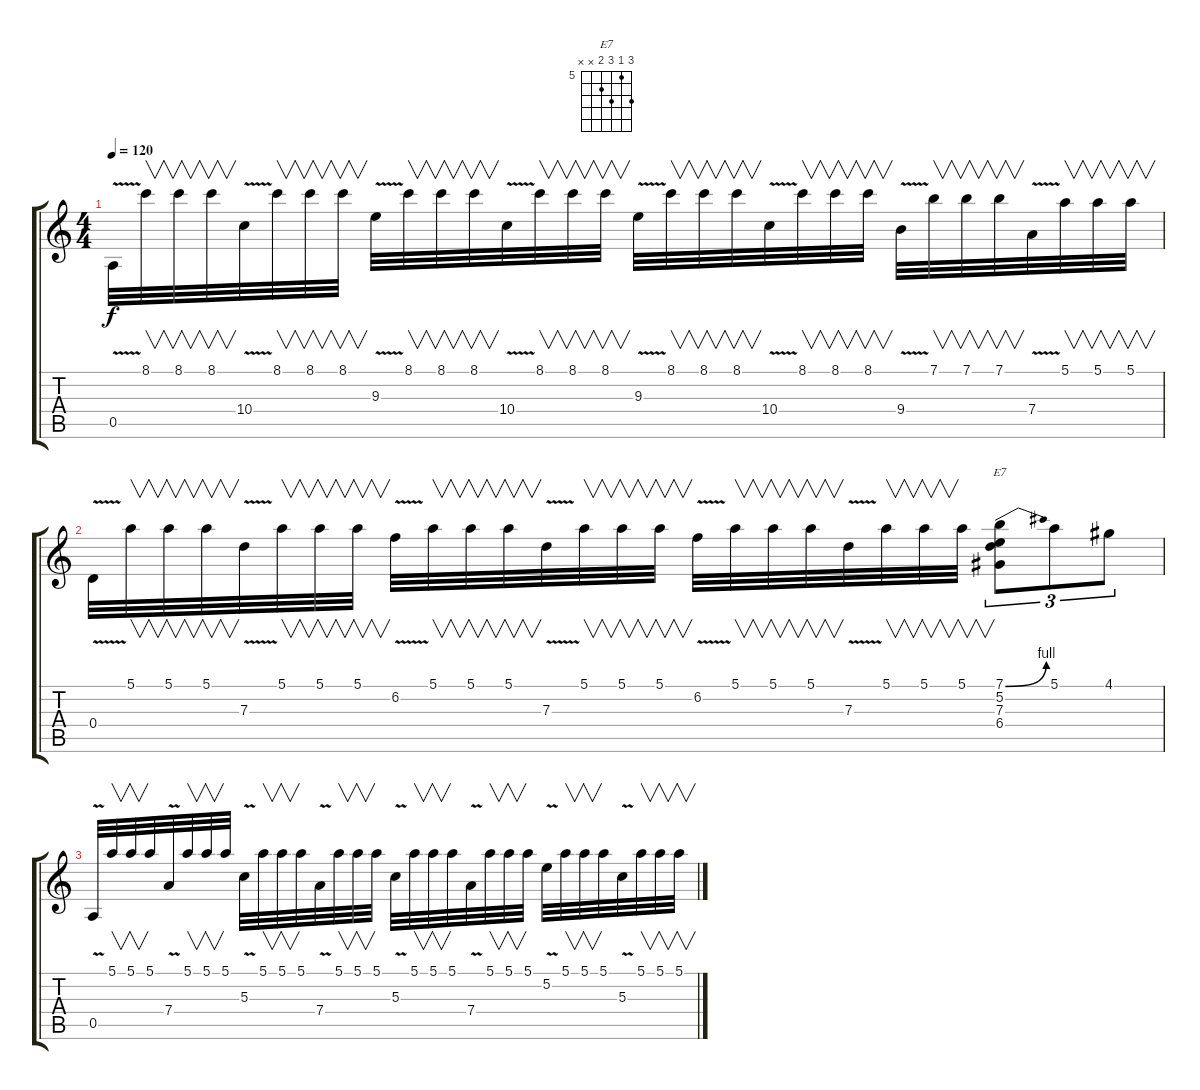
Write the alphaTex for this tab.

\track "" {instrument acousticguitarnylon}
\staff {score tabs}
\tuning (E4 B3 G3 D3 A2 E2) {hide}
\chord ("E7" 7 5 7 6 x x) {firstfret 5}
\ts (4 4)
\tempo 120
\clef g2
\ks c
0.5{v}.32{dy f} 8.1.32{v} 8.1.32{v} 8.1.32{v} 10.4{v}.32 8.1.32{v} 8.1.32{v} 8.1.32{v} 9.3{v}.32 8.1.32{v} 8.1.32{v} 8.1.32{v} 10.4{v}.32 8.1.32{v} 8.1.32{v} 8.1.32{v} 9.3{v}.32 8.1.32{v} 8.1.32{v} 8.1.32{v} 10.4{v}.32 8.1.32{v} 8.1.32{v} 8.1.32{v} 9.4{v}.32 7.1.32{v} 7.1.32{v} 7.1.32{v} 7.4{v}.32 5.1.32{v} 5.1.32{v} 5.1.32{v} |
0.4{v}.32 5.1.32{v} 5.1.32{v} 5.1.32{v} 7.3{v}.32 5.1.32{v} 5.1.32{v} 5.1.32{v} 6.2{v}.32 5.1.32{v} 5.1.32{v} 5.1.32{v} 7.3{v}.32 5.1.32{v} 5.1.32{v} 5.1.32{v} 6.2{v}.32 5.1.32{v} 5.1.32{v} 5.1.32{v} 7.3{v}.32 5.1.32{v} 5.1.32{v} 5.1.32{v} (7.1{be (bend 0 0 60 4)} 5.2 7.3 6.4).8{tu (3 2) ch "E7"} 5.1.8{tu (3 2)} 4.1.8{tu (3 2)} |
0.5{v}.32 5.1.32{v} 5.1.32{v} 5.1.32{v} 7.4{v}.32 5.1.32{v} 5.1.32{v} 5.1.32{v} 5.3{v}.32 5.1.32{v} 5.1.32{v} 5.1.32{v} 7.4{v}.32 5.1.32{v} 5.1.32{v} 5.1.32{v} 5.3{v}.32 5.1.32{v} 5.1.32{v} 5.1.32{v} 7.4{v}.32 5.1.32{v} 5.1.32{v} 5.1.32{v} 5.2{v}.32 5.1.32{v} 5.1.32{v} 5.1.32{v} 5.3{v}.32 5.1.32{v} 5.1.32{v} 5.1.32{v}
